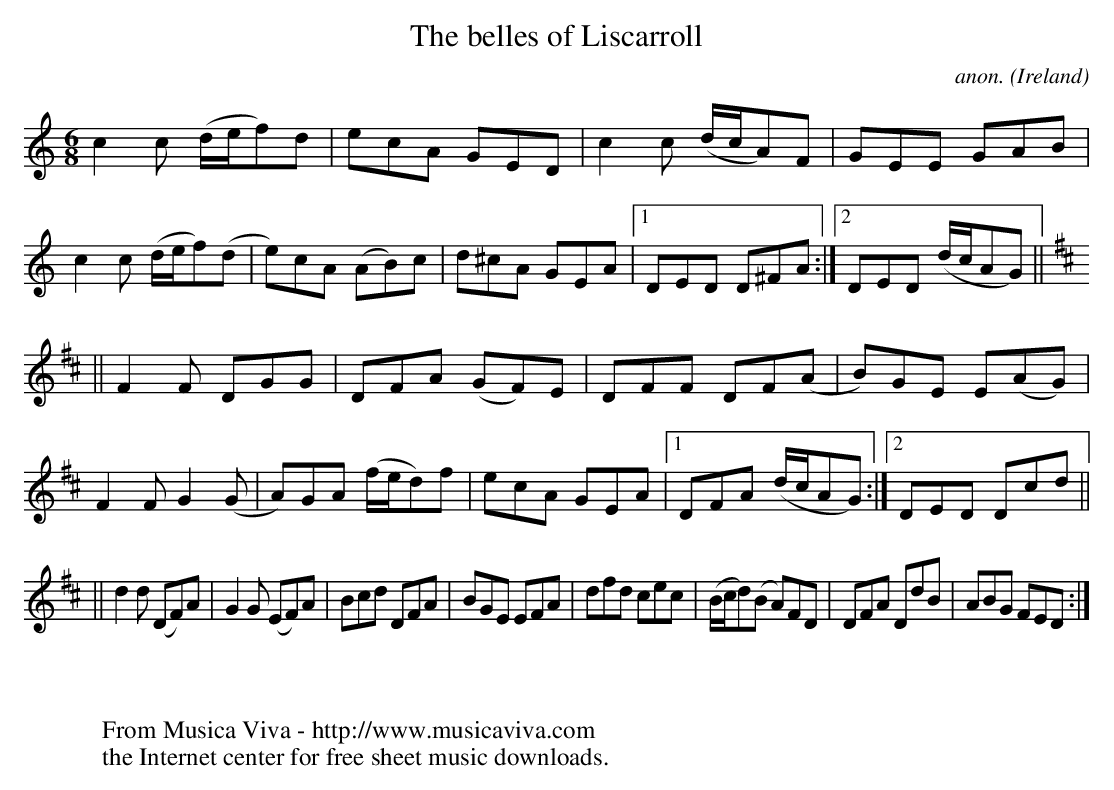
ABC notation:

X:1
T:The belles of Liscarroll
C:anon.
O:Ireland
M:6/8
L:1/8
K:C
c2c (d/e/f)d|ecA GED|c2c (d/c/A)F|GEE GAB|c2c (d/e/f)(d|e)cA (AB)c|d^cA GEA|[1DED D^FA:|[2DED (d/c/AG)||
K:D
||F2F DGG|DFA (GF)E|DFF DF(A|B)GE E(AG)|F2F G2(G|A)GA (f/e/d)f|ecA GEA|[1DFA (d/c/AG):|[2DED Dcd||
||d2d (DF)A|G2G (EF)A|Bcd DFA|BGE EFA|dfd cec|(B/c/d)(B A)FD|DFA DdB|ABG FED:|
W:
W:
W: From Musica Viva - http://www.musicaviva.com
W: the Internet center for free sheet music downloads.
